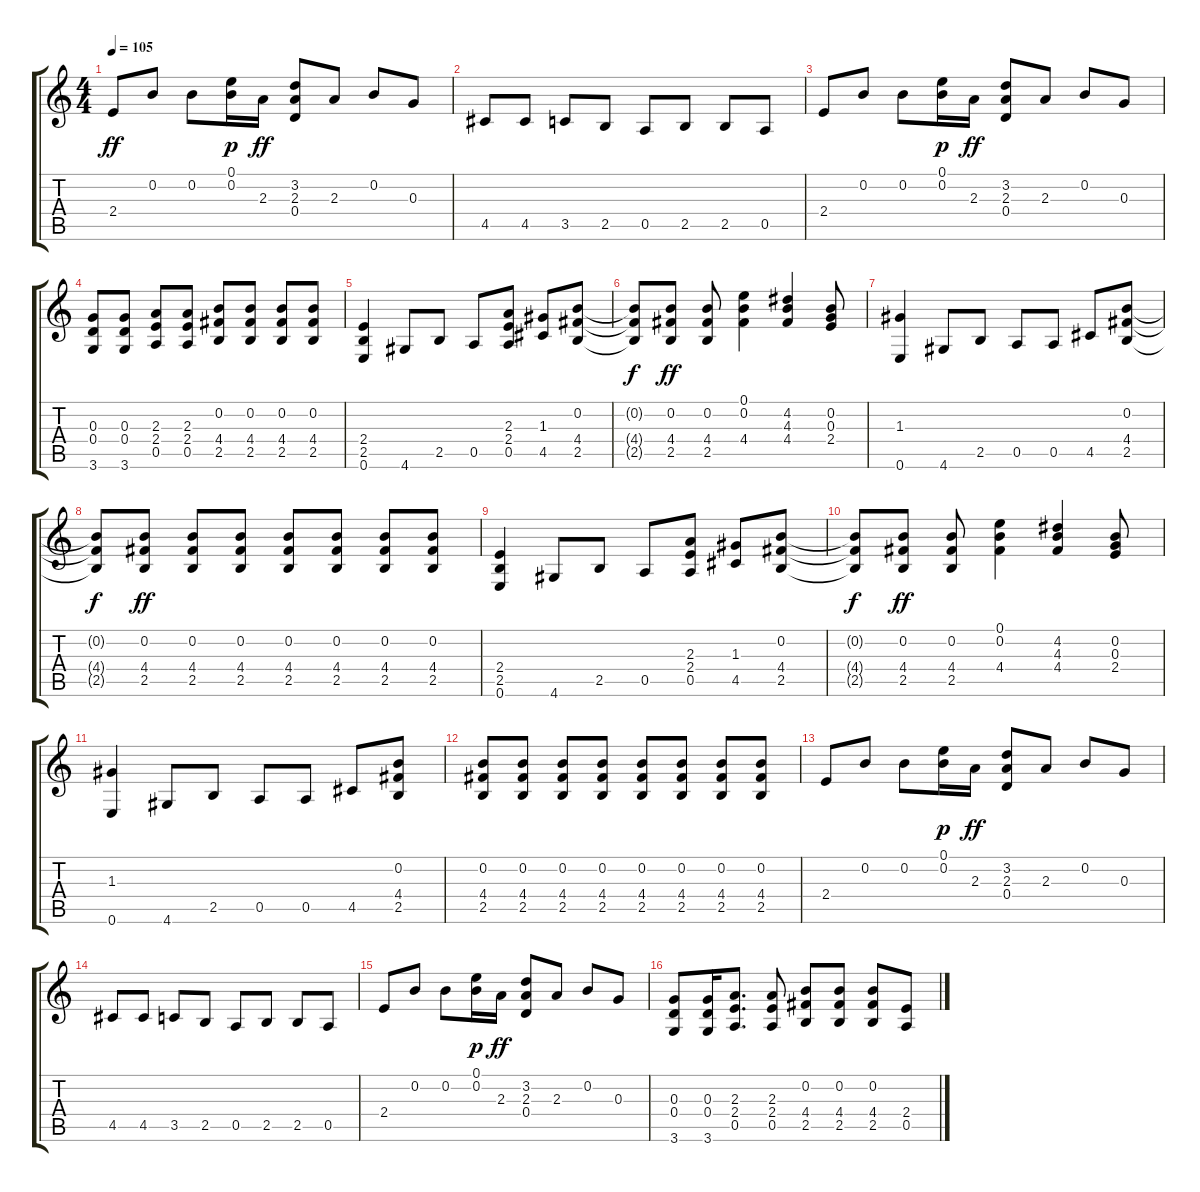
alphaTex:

\track "" {instrument overdrivenguitar}
\staff {score tabs}
\tuning (E4 B3 G3 D3 A2 E2) {hide}
\ts (4 4)
\tempo 105
\clef g2
\ks c
2.4.8{dy ff} 0.2.8 0.2.8 (0.1 0.2).16{dy p} 2.3.16{dy ff} (3.2 2.3 0.4).8 2.3.8 0.2.8 0.3.8 |
4.5.8 4.5.8 3.5.8 2.5.8 0.5.8 2.5.8 2.5.8 0.5.8 |
2.4.8 0.2.8 0.2.8 (0.1 0.2).16{dy p} 2.3.16{dy ff} (3.2 2.3 0.4).8 2.3.8 0.2.8 0.3.8 |
(0.3 0.4 3.6).8 (0.3 0.4 3.6).8 (2.3 2.4 0.5).8 (2.3 2.4 0.5).8 (0.2 4.4 2.5).8 (0.2 4.4 2.5).8 (0.2 4.4 2.5).8 (0.2 4.4 2.5).8 |
(2.4 2.5 0.6).4 4.6.8 2.5.8 0.5.8 (2.3 2.4 0.5).8 (1.3 4.5).8 (0.2 4.4 2.5).8 |
(0.2{t} 4.4{t} 2.5{t}).8{dy f} (0.2 4.4 2.5).8{dy ff} (0.2 4.4 2.5).8 (0.1 0.2 4.4).4 (4.2 4.3 4.4).4 (0.2 0.3 2.4).8 |
(1.3 0.6).4 4.6.8 2.5.8 0.5.8 0.5.8 4.5.8 (0.2 4.4 2.5).8 |
(0.2{t} 4.4{t} 2.5{t}).8{dy f} (0.2 4.4 2.5).8{dy ff} (0.2 4.4 2.5).8 (0.2 4.4 2.5).8 (0.2 4.4 2.5).8 (0.2 4.4 2.5).8 (0.2 4.4 2.5).8 (0.2 4.4 2.5).8 |
(2.4 2.5 0.6).4 4.6.8 2.5.8 0.5.8 (2.3 2.4 0.5).8 (1.3 4.5).8 (0.2 4.4 2.5).8 |
(0.2{t} 4.4{t} 2.5{t}).8{dy f} (0.2 4.4 2.5).8{dy ff} (0.2 4.4 2.5).8 (0.1 0.2 4.4).4 (4.2 4.3 4.4).4 (0.2 0.3 2.4).8 |
(1.3 0.6).4 4.6.8 2.5.8 0.5.8 0.5.8 4.5.8 (0.2 4.4 2.5).8 |
(0.2 4.4 2.5).8 (0.2 4.4 2.5).8 (0.2 4.4 2.5).8 (0.2 4.4 2.5).8 (0.2 4.4 2.5).8 (0.2 4.4 2.5).8 (0.2 4.4 2.5).8 (0.2 4.4 2.5).8 |
2.4.8 0.2.8 0.2.8 (0.1 0.2).16{dy p} 2.3.16{dy ff} (3.2 2.3 0.4).8 2.3.8 0.2.8 0.3.8 |
4.5.8 4.5.8 3.5.8 2.5.8 0.5.8 2.5.8 2.5.8 0.5.8 |
2.4.8 0.2.8 0.2.8 (0.1 0.2).16{dy p} 2.3.16{dy ff} (3.2 2.3 0.4).8 2.3.8 0.2.8 0.3.8 |
(0.3 0.4 3.6).8 (0.3 0.4 3.6).16 (2.3 2.4 0.5).8{d} (2.3 2.4 0.5).8 (0.2 4.4 2.5).8 (0.2 4.4 2.5).8 (0.2 4.4 2.5).8 (2.4 0.5).8
